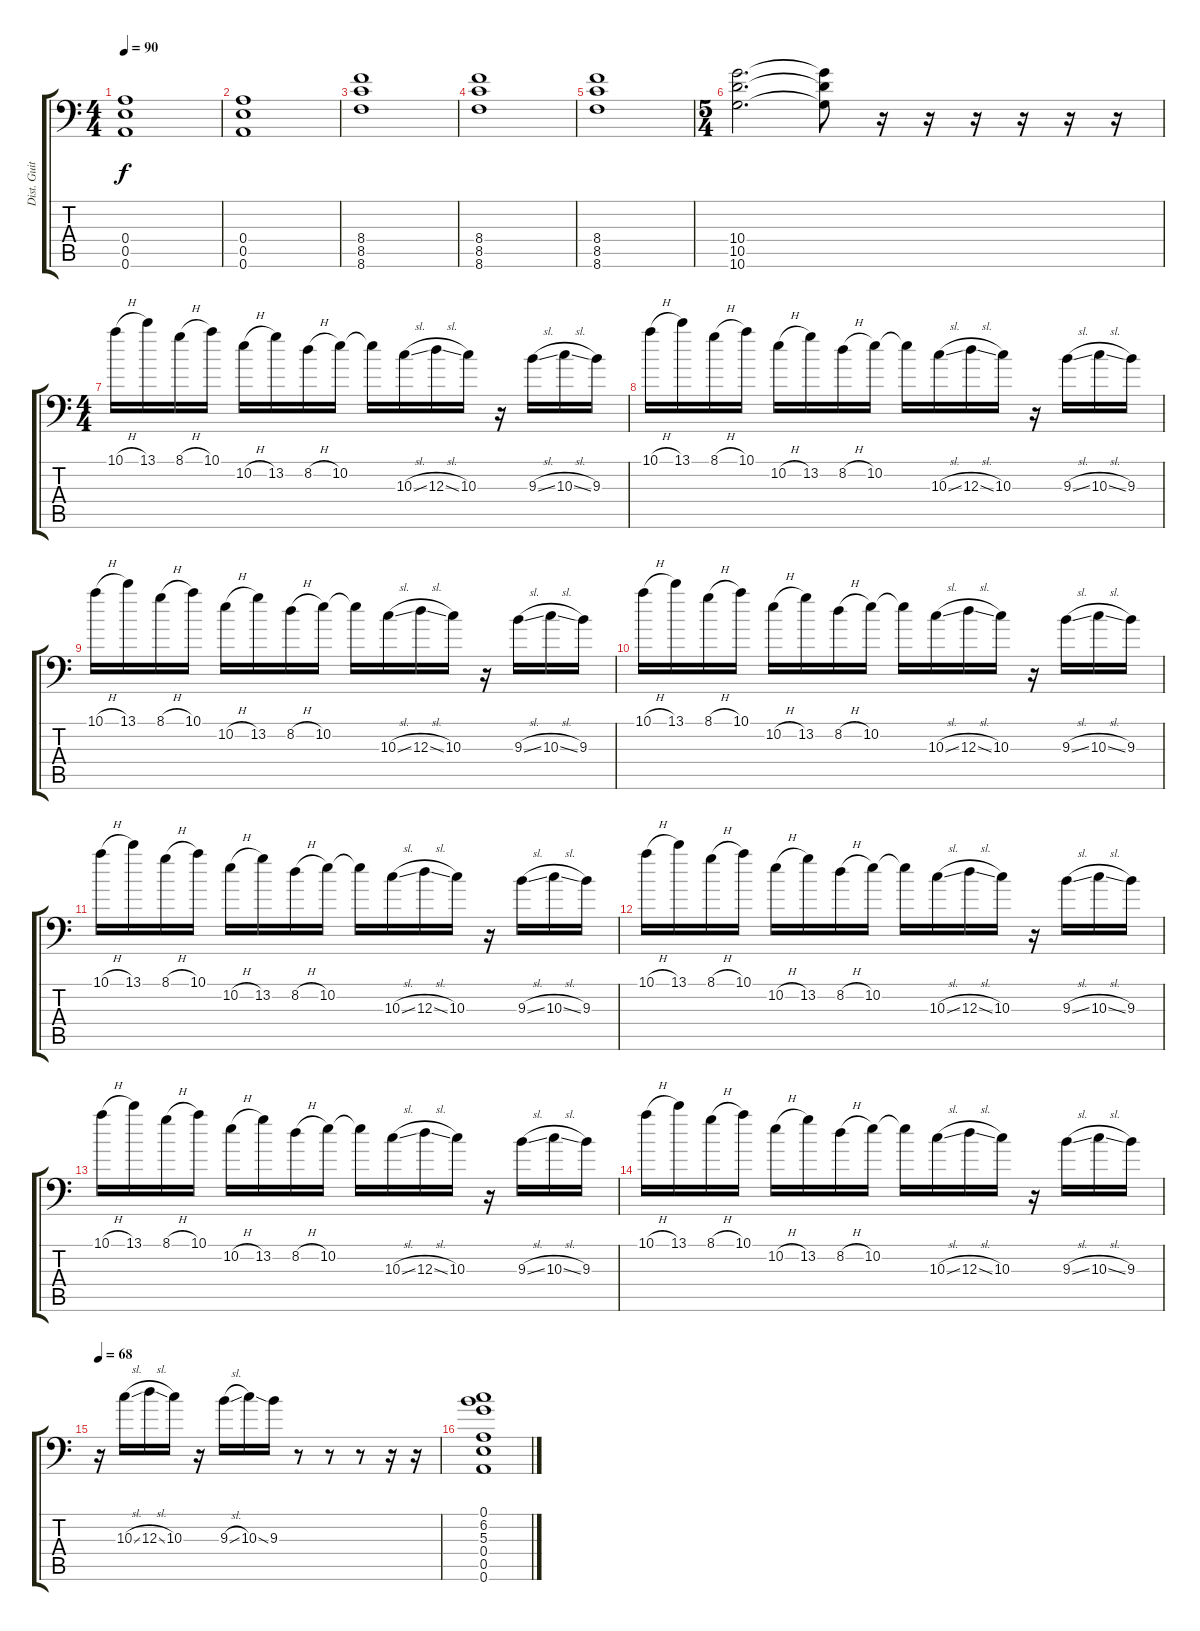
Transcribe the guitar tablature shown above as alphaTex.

\track ("Dist. Guitar #1" "Dist. Guit") {instrument distortionguitar}
\staff {score tabs}
\tuning (B3 Gb3 D3 A2 E2 A1) {hide}
\ts (4 4)
\tempo 90
\clef f4
\ks c
(0.4 0.5 0.6).1{dy f} |
(0.4 0.5 0.6).1 |
(8.4 8.5 8.6).1 |
(8.4 8.5 8.6).1 |
(8.4 8.5 8.6).1 |
\ts (5 4)
(10.4 10.5 10.6).2{d} (10.4{t} 10.5{t} 10.6{t}).8 r.16 r.16 r.16 r.16 r.16 r.16 |
\ts (4 4)
10.1{h}.16 13.1.16 8.1{h}.16 10.1.16 10.2{h}.16 13.2.16 8.2{h}.16 10.2.16 10.2{t}.16 10.3{sl}.16 12.3{sl}.16 10.3.16 r.16 9.3{sl}.16 10.3{sl}.16 9.3.16 |
10.1{h}.16 13.1.16 8.1{h}.16 10.1.16 10.2{h}.16 13.2.16 8.2{h}.16 10.2.16 10.2{t}.16 10.3{sl}.16 12.3{sl}.16 10.3.16 r.16 9.3{sl}.16 10.3{sl}.16 9.3.16 |
10.1{h}.16 13.1.16 8.1{h}.16 10.1.16 10.2{h}.16 13.2.16 8.2{h}.16 10.2.16 10.2{t}.16 10.3{sl}.16 12.3{sl}.16 10.3.16 r.16 9.3{sl}.16 10.3{sl}.16 9.3.16 |
10.1{h}.16 13.1.16 8.1{h}.16 10.1.16 10.2{h}.16 13.2.16 8.2{h}.16 10.2.16 10.2{t}.16 10.3{sl}.16 12.3{sl}.16 10.3.16 r.16 9.3{sl}.16 10.3{sl}.16 9.3.16 |
10.1{h}.16 13.1.16 8.1{h}.16 10.1.16 10.2{h}.16 13.2.16 8.2{h}.16 10.2.16 10.2{t}.16 10.3{sl}.16 12.3{sl}.16 10.3.16 r.16 9.3{sl}.16 10.3{sl}.16 9.3.16 |
10.1{h}.16 13.1.16 8.1{h}.16 10.1.16 10.2{h}.16 13.2.16 8.2{h}.16 10.2.16 10.2{t}.16 10.3{sl}.16 12.3{sl}.16 10.3.16 r.16 9.3{sl}.16 10.3{sl}.16 9.3.16 |
10.1{h}.16 13.1.16 8.1{h}.16 10.1.16 10.2{h}.16 13.2.16 8.2{h}.16 10.2.16 10.2{t}.16 10.3{sl}.16 12.3{sl}.16 10.3.16 r.16 9.3{sl}.16 10.3{sl}.16 9.3.16 |
10.1{h}.16 13.1.16 8.1{h}.16 10.1.16 10.2{h}.16 13.2.16 8.2{h}.16 10.2.16 10.2{t}.16 10.3{sl}.16 12.3{sl}.16 10.3.16 r.16 9.3{sl}.16 10.3{sl}.16 9.3.16 |
\tempo 68
r.16 10.3{sl}.16 12.3{sl}.16 10.3.16 r.16 9.3{sl}.16 10.3{ss}.16 9.3.16 r.8 r.8 r.8 r.16 r.16 |
(0.1 6.2 5.3 0.4 0.5 0.6).1{volume 0}
